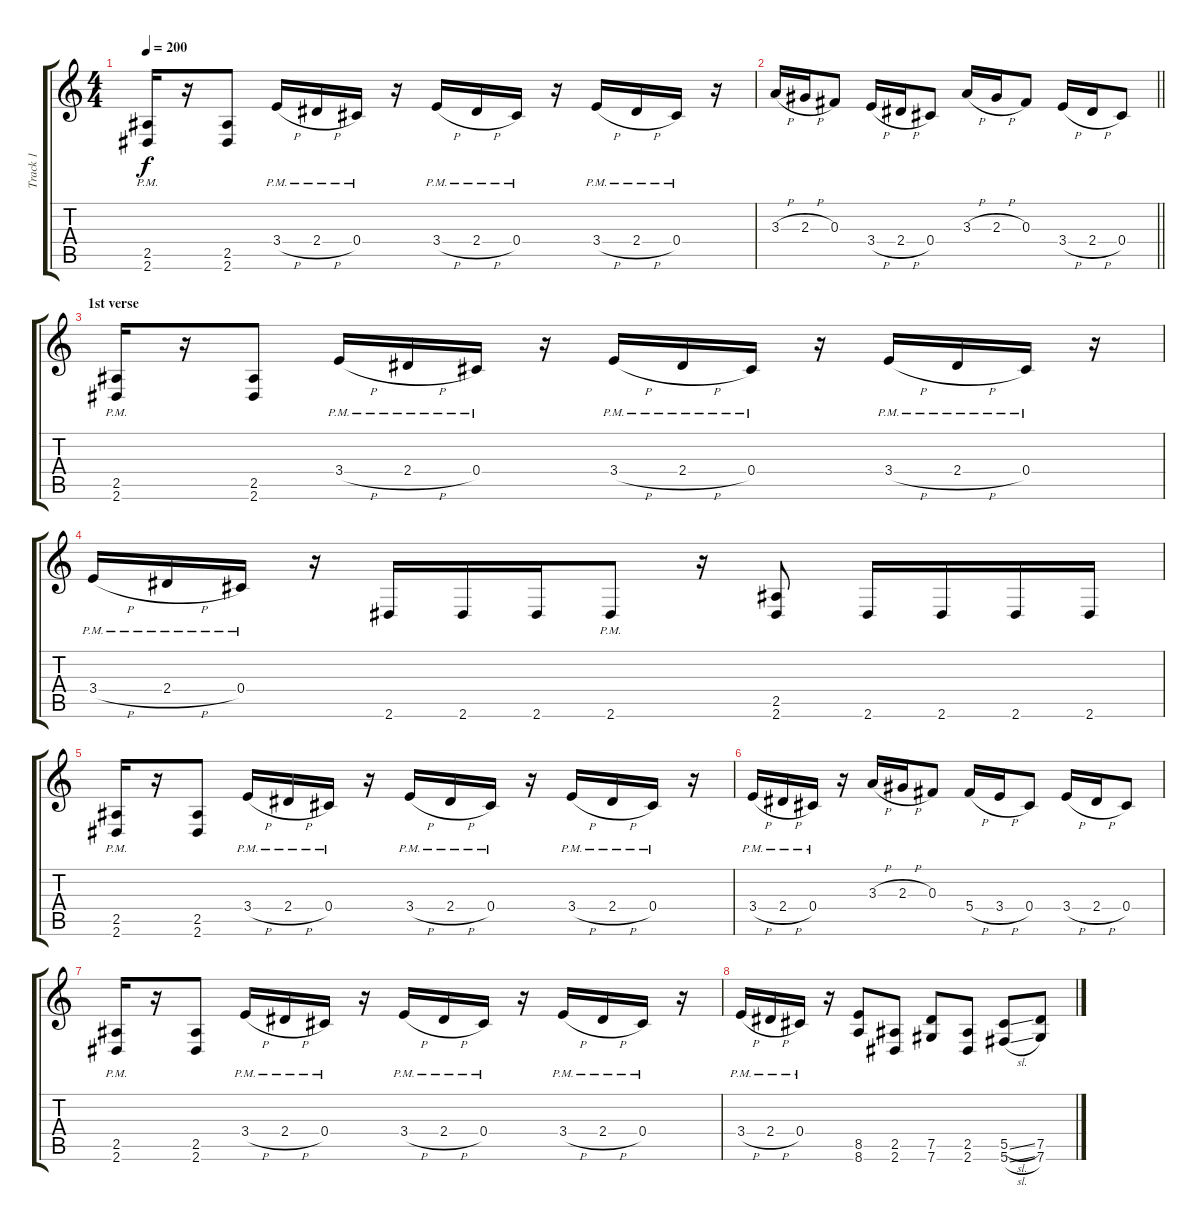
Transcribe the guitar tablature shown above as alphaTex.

\track ("Track 1" "Track 1") {instrument distortionguitar}
\staff {score tabs}
\tuning (Eb4 Bb3 Gb3 Db3 Ab2 Db2) {hide}
\ts (4 4)
\tempo 200
\clef g2
\ks c
(2.5{pm} 2.6{pm}).16{dy f} r.16 (2.5 2.6).8 3.4{h pm}.16 2.4{h pm}.16 0.4{pm}.16 r.16 3.4{h pm}.16 2.4{h pm}.16 0.4{pm}.16 r.16 3.4{h pm}.16 2.4{h pm}.16 0.4{pm}.16 r.16 |
\barLineRight lightlight
3.3{h}.16 2.3{h}.16 0.3.8 3.4{h}.16 2.4{h}.16 0.4.8 3.3{h}.16 2.3{h}.16 0.3.8 3.4{h}.16 2.4{h}.16 0.4.8 |
\section ("" "1st verse")
(2.5{pm} 2.6{pm}).16 r.16 (2.5 2.6).8 3.4{h pm}.16 2.4{h pm}.16 0.4{pm}.16 r.16 3.4{h pm}.16 2.4{h pm}.16 0.4{pm}.16 r.16 3.4{h pm}.16 2.4{h pm}.16 0.4{pm}.16 r.16 |
3.4{h pm}.16 2.4{h pm}.16 0.4{pm}.16 r.16 2.6.16 2.6.16 2.6.16 2.6{pm}.8 r.16 (2.5 2.6).8 2.6.16 2.6.16 2.6.16 2.6.16 |
(2.5{pm} 2.6{pm}).16 r.16 (2.5 2.6).8 3.4{h pm}.16 2.4{h pm}.16 0.4{pm}.16 r.16 3.4{h pm}.16 2.4{h pm}.16 0.4{pm}.16 r.16 3.4{h pm}.16 2.4{h pm}.16 0.4{pm}.16 r.16 |
3.4{h pm}.16 2.4{h pm}.16 0.4{pm}.16 r.16 3.3{h}.16 2.3{h}.16 0.3.8 5.4{h}.16 3.4{h}.16 0.4.8 3.4{h}.16 2.4{h}.16 0.4.8 |
(2.5{pm} 2.6{pm}).16 r.16 (2.5 2.6).8 3.4{h pm}.16 2.4{h pm}.16 0.4{pm}.16 r.16 3.4{h pm}.16 2.4{h pm}.16 0.4{pm}.16 r.16 3.4{h pm}.16 2.4{h pm}.16 0.4{pm}.16 r.16 |
3.4{h pm}.16 2.4{h pm}.16 0.4{pm}.16 r.16 (8.5 8.6).8 (2.5 2.6).8 (7.5 7.6).8 (2.5 2.6).8 (5.5{sl} 5.6{sl}).8 (7.5 7.6).8
